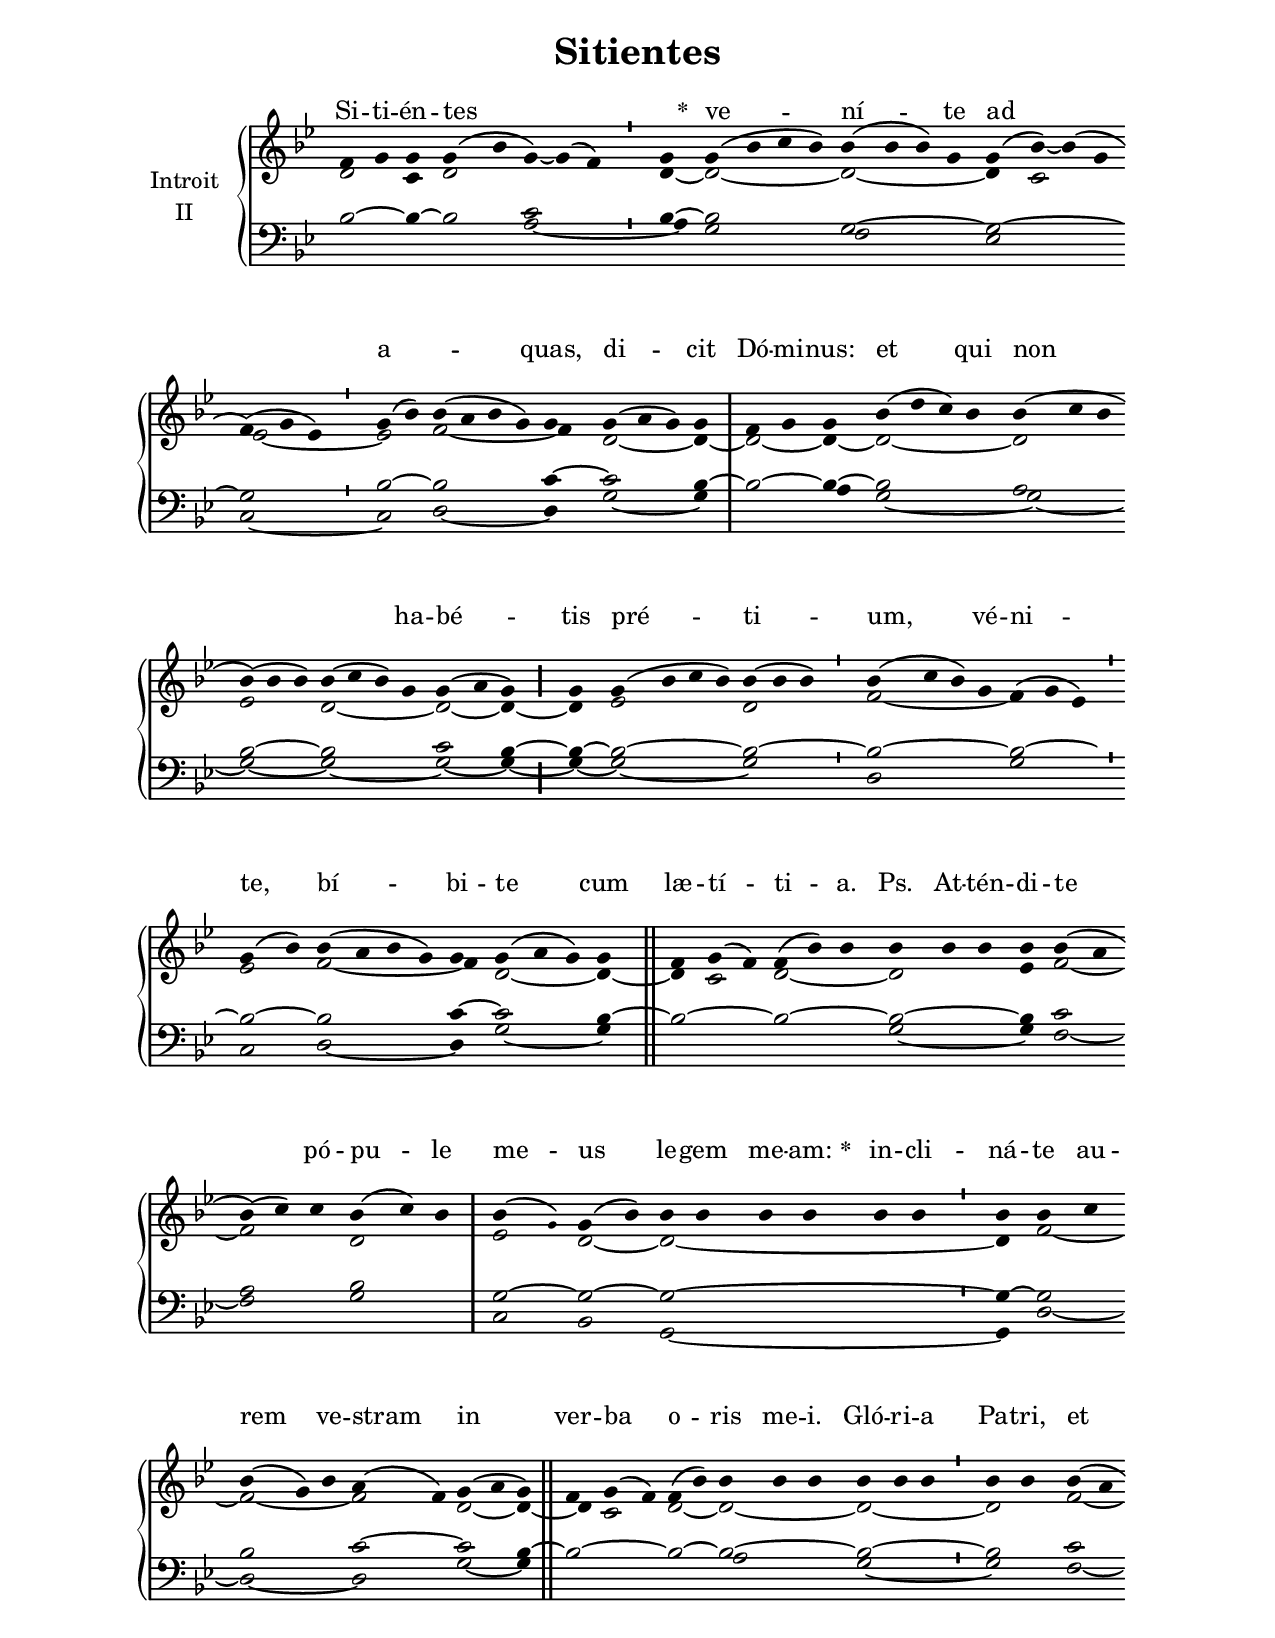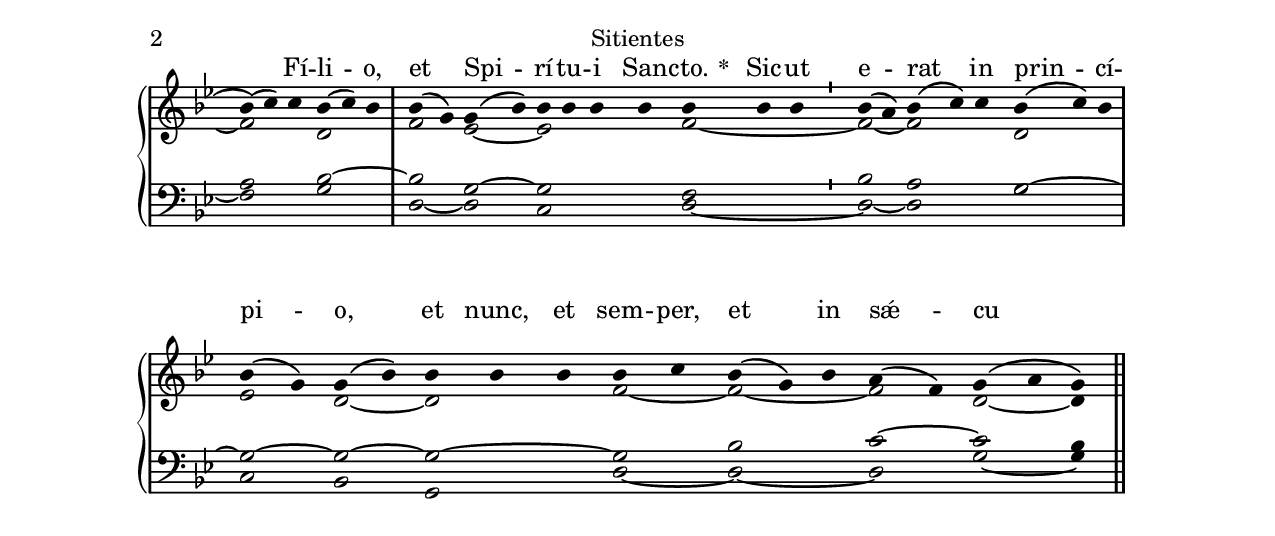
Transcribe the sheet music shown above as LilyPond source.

\version "2.18"
\include "gregorian.ly"
\include "noh2.ily"


%Page reference: page i.268
%(volume.page)

global = {
 \key g \minor
 \cadenzaOn 
}

\header {
  title = \markup \center-column {"Sitientes" \vspace #1 }
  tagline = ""
  composer = ""
}

\paper {
 #(include-special-characters)
  oddHeaderMarkup = \markup \fill-line {
    \line {}
    \center-column {
      \on-the-fly #first-page     " "
      \on-the-fly #not-first-page "Sitientes"
    }
    \line { \on-the-fly #print-page-number-check-first \fromproperty #'page:page-number-string }
  }
  evenHeaderMarkup = \markup \fill-line {
    \line { \on-the-fly #print-page-number-check-first \fromproperty #'page:page-number-string }
    \center-column { "Sitientes" }
    \line {}
  }
}

chantText = \lyricmode {
Si -- ti -- én -- tes _ 
\set stanza = " * " ve -- ní -- te ad a -- _ quas, di -- cit Dó -- mi -- nus: 
et qui non _ ha -- bé -- tis pré -- ti -- um, 
vé -- ni -- te, bí -- bi -- te cum læ -- tí -- ti -- a. Ps. 
At -- tén -- di -- te pó -- pu -- le me -- us le -- gem me -- am: 
\set stanza = " * " 
in -- cli -- ná -- te au -- rem ve -- stram in ver -- ba o -- ris me -- i. 
Gló -- ri -- a Pa -- tri, et Fí -- li -- o, et Spi -- rí -- tu -- i San -- cto. 
\set stanza = " * " 
Sic -- ut e -- rat in prin -- cí -- pi -- o, et nunc, et sem -- per, 
et in sǽ -- cu -- la sæ -- cu -- ló -- rum. A -- men. }

chantMusic = {
\tieDown   f'4 g'4 g'4 g'4 ( bes'4 g'4) ~ g'4 ( f'4) \divisioMinima
 g'4 g'4 ( bes'4 c''4 bes'4) bes'4 ( bes'4 bes'4) g'4 g'4 ( bes'4) ~ bes'4 ( g'4 \forceBreak
) f'4 ( g'4 ees'4) \divisioMinima
 g'4 ( bes'4) bes'4 ( a'4 bes'4 g'4) g'4 g'4 ( a'4 g'4) g'4 \divisioMaxima
 f'4 g'4 g'4 bes'4 ( d''4 c''4) bes'4 bes'4 ( c''4 bes'4 \forceBreak
) bes'4 ( bes'4 bes'4) bes'4 ( c''4 bes'4) g'4 g'4 ( a'4 g'4) \divisioMaior
 g'4 g'4 ( bes'4 c''4 bes'4) bes'4 ( bes'4 bes'4) \divisioMinima
 bes'4 ( c''4 bes'4) g'4 f'4 ( g'4 ees'4) \divisioMinima \forceBreak

 g'4 ( bes'4) bes'4 ( a'4 bes'4 g'4) g'4 g'4 ( a'4 g'4) g'4 \finalis
 f'4 g'4 ( f'4) f'4 ( bes'4) bes'4 bes'4 bes'4 bes'4 bes'4 bes'4 ( a'4 \forceBreak
) bes'4 ( c''4) c''4 bes'4 ( c''4) bes'4 \divisioMaxima
 bes'4 ( \once \tweak #'font-size #-4 g' ) g'4 ( bes'4) bes'4 bes'4 bes'4 bes'4 bes'4 bes'4 \divisioMinima
 bes'4 bes'4 c''4 \forceBreak
 bes'4 ( g'4) bes'4 a'4 ( f'4) g'4 ( a'4 g'4) \finalis
  f'4 g'4 ( f'4) f'4 ( bes'4) bes'4 bes'4 bes'4 bes'4 bes'4 bes'4 \divisioMinima
 bes'4 bes'4 bes'4 ( a'4 \forceBreak
) bes'4 ( c''4) c''4 bes'4 ( c''4) bes'4 \divisioMaxima
 bes'4 ( g'4) g'4 ( bes'4) bes'4 bes'4 bes'4 bes'4 bes'4 bes'4 bes'4 \divisioMinima
 bes'4 ( a'4) bes'4 ( c''4) c''4 bes'4 ( c''4) bes'4 \divisioMaxima \forceBreak

 bes'4 ( g'4) g'4 ( bes'4) bes'4 bes'4 bes'4 bes'4 c''4 bes'4 ( g'4) bes'4 a'4 ( f'4) g'4 ( a'4 g'4) \finalis

}

altoMusic = {
d'2 c'4 d'2 r2*3/2 \divisioMinima
d'4 ~ d'2*4/2 ~ d'2*4/2 ~ d'4 c'2*3/2 ees'2*3/2 ~ \divisioMinima
ees'2 f'2*4/2 ~ f'4 d'2*3/2 ~ d'4 ~ \divisioMaxima
d'2 ~ d'4 ~ d'2*4/2 ~ d'2*3/2 ees'2*3/2 d'2*4/2 ~ d'2 ~ d'4 ~ \divisioMaior
d'4 ees'2*4/2 d'2*3/2 \divisioMinima
f'2*4/2 ~ f'4 r2 \divisioMinima
ees'2 f'2*4/2 ~ f'4 d'2*3/2 ~ d'4 ~ \finalis
d'4 c'2 d'2*3/2 ~ d'2*3/2 ees'4 f'2 ~ f'2*3/2 d'2*3/2 \divisioMaxima
ees'2 d'2 ~ d'2*6/2 ~ \divisioMinima
d'4 f'2 ~ f'2*3/2 ~ f'2 d'2 ~ d'4 ~ \shiftRight d'4 c'2 d'2 ~ d'2*3/2 ~ d'2*3/2 ~ \divisioMinima
d'2 f'2 ~ f'2*3/2 d'2*3/2 \divisioMaxima
f'2 ees'2 ~ ees'2*4/2 f'2*3/2 ~ \divisioMinima
f'2 ~ f'2*3/2 d'2*3/2 \divisioMaxima
ees'2 d'2 ~ d'2*3/2 f'2 ~ f'2*3/2 ~ f'2 d'2 ~ d'4 \finalis
}

tenorMusic = {
bes2 ~ bes4 ~ bes2 c'2*3/2 \divisioMinima
bes4 ~ bes2*4/2 g2*4/2 ~ g2*4/2 ~ g2*3/2 \divisioMinima
bes2 ~ bes2*4/2 c'4 ~ c'2*3/2 bes4 ~ \divisioMaxima
bes2 ~ bes4 ~ bes2*4/2 a2*3/2 bes2*3/2 ~ bes2*4/2 c'2 bes4 ~ \divisioMaior
bes4 ~ bes2*4/2 ~ bes2*3/2 ~ \divisioMinima
bes2*4/2 ~ bes2*3/2 ~ \divisioMinima
bes2 ~ bes2*4/2 c'4 ~ c'2*3/2 bes4 ~ \finalis
bes2*3/2 ~ bes2*3/2 ~ bes2*3/2 ~ bes4 c'2 a2*3/2 bes2*3/2 \divisioMaxima
g2 ~ g2 ~ g2*6/2 ~ \divisioMinima
g4 ~ g2 bes2*3/2 c'2 ~ c'2 bes4 ~ \shiftRight bes2*3/2 ~ bes2 ~ bes2*3/2 ~ bes2*3/2 ~ \divisioMinima
bes2 c'2 a2*3/2 bes2*3/2 ~ \divisioMaxima
bes2 g2 ~ g2*4/2 f2*3/2 \divisioMinima
bes2 a2*3/2 g2*3/2 ~ \divisioMaxima
g2 ~ g2 ~ g2*3/2 ~ g2 bes2*3/2 c'2 ~ c'2 bes4 \finalis
}

bassMusic = {
r2*5/2 a2*3/2 ~ \divisioMinima
a4 g2*4/2 f2*4/2 ees2*4/2 c2*3/2 ~ \divisioMinima
c2 d2*4/2 ~ d4 g2*3/2 ~ g4 \divisioMaxima
r2 a4 g2*4/2 ~ g2*3/2 ~ g2*3/2 ~ g2*4/2 ~ g2 ~ g4 ~ \divisioMaior
g4 ~ g2*4/2 ~ g2*3/2 \divisioMinima
d2*4/2 g2*3/2 \divisioMinima
c2 d2*4/2 ~ d4 g2*3/2 ~ g4 \finalis
r2*6/2 g2*3/2 ~ g4 f2 ~ f2*3/2 g2*3/2 \divisioMaxima
c2 bes,2 g,2*6/2 ~ \divisioMinima
g,4 d2 ~ d2*3/2 ~ d2 g2 ~ g4 r2*5/2 a2*3/2 g2*3/2 ~ \divisioMinima
g2 f2 ~ f2*3/2 g2*3/2 \divisioMaxima
d2 ~ d2 c2*4/2 d2*3/2 ~ \divisioMinima
d2 ~ d2*3/2 g2*3/2 \divisioMaxima
c2 bes,2 g,2*3/2 d2 ~ d2*3/2 ~ d2 g2 ~ g4 \finalis
}

voiceLines = {
\voiceLineStyle


}

\score{
  <<
    \new GrandStaff <<
      \set GrandStaff.autoBeaming = ##f
      \set GrandStaff.instrumentName = \markup \center-column {
        "Introit"
        "II"
      }
      \new Staff = up <<
        \new Voice = "chant" {
          \voiceOne \global \chantMusic
        }
        \new Voice {
          \voiceTwo \global \altoMusic
        }
      >>

      \new Staff = down <<
        \clef bass
        \new Voice {
          \voiceOne \global \tenorMusic
        }
        \new Voice {
          \voiceTwo \global \bassMusic
        }
	\new Voice {
        \voiceThree \global \voiceLines
        }
      >>
    >>
    \new Lyrics \lyricsto chant {
      \chantText
    }
  >>
  \layout{
  }
  \midi{
    \tempo 4 = 125
  }
}
